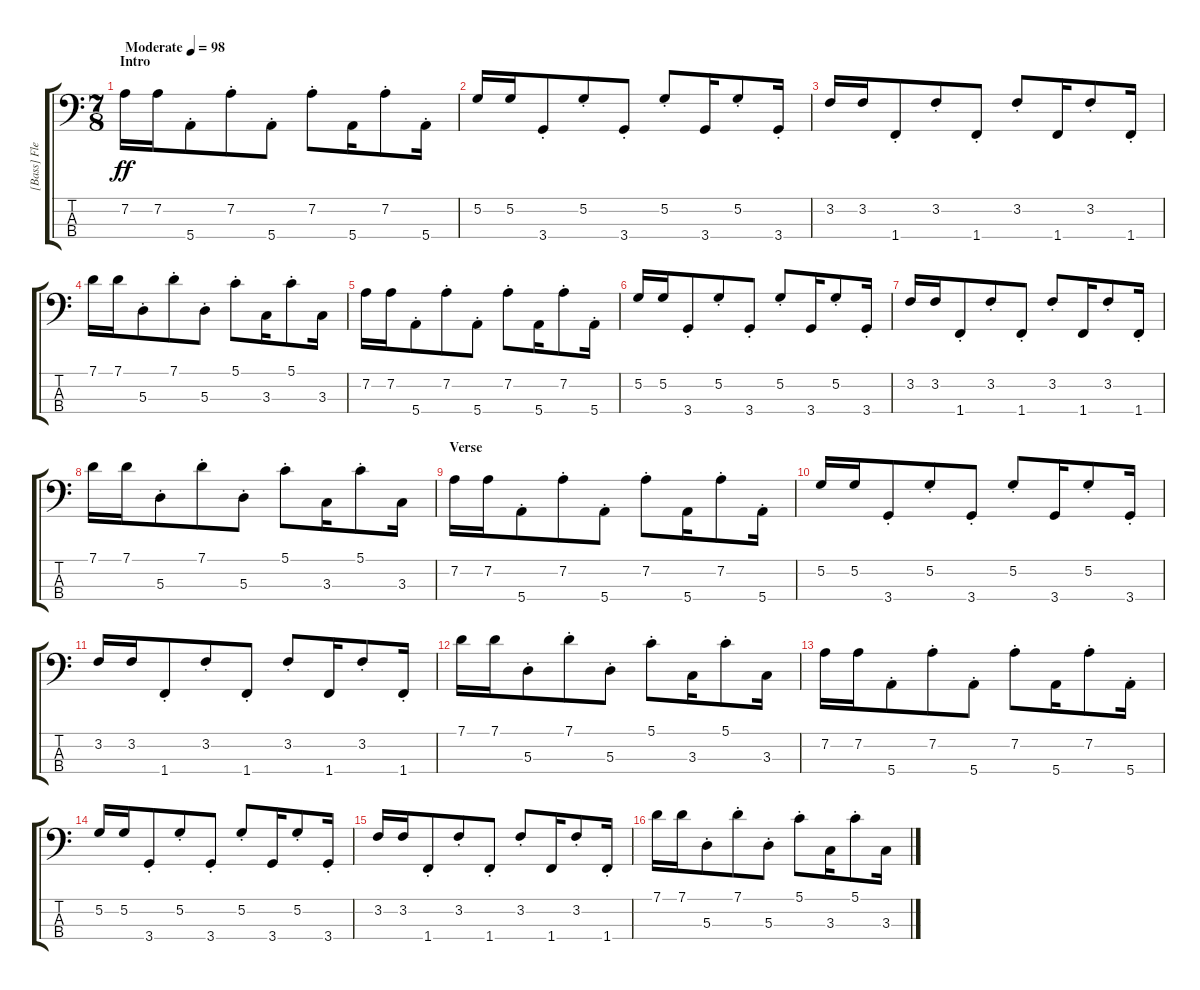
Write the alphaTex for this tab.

\track ("[Bass] Flea" "[Bass] Fle") {instrument electricbassfinger}
\staff {score tabs}
\tuning (G2 D2 A1 E1) {hide}
\ts (7 8)
\section ("" "Intro")
\tempo (98 "Moderate")
\clef f4
\ks c
7.2.16{dy ff instrument electricbassfinger} 7.2.16 5.4{st}.8 7.2{st}.8 5.4{st}.8 7.2{st}.8 5.4.16 7.2{st}.8 5.4{st}.16 |
5.2.16 5.2.16 3.4{st}.8 5.2{st}.8 3.4{st}.8 5.2{st}.8 3.4.16 5.2{st}.8 3.4{st}.16 |
3.2.16 3.2.16 1.4{st}.8 3.2{st}.8 1.4{st}.8 3.2{st}.8 1.4.16 3.2{st}.8 1.4{st}.16 |
7.1.16 7.1.16 5.3{st}.8 7.1{st}.8 5.3{st}.8 5.1{st}.8 3.3.16 5.1{st}.8 3.3.16 |
7.2.16 7.2.16 5.4{st}.8 7.2{st}.8 5.4{st}.8 7.2{st}.8 5.4.16 7.2{st}.8 5.4{st}.16 |
5.2.16 5.2.16 3.4{st}.8 5.2{st}.8 3.4{st}.8 5.2{st}.8 3.4.16 5.2{st}.8 3.4{st}.16 |
3.2.16 3.2.16 1.4{st}.8 3.2{st}.8 1.4{st}.8 3.2{st}.8 1.4.16 3.2{st}.8 1.4{st}.16 |
7.1.16 7.1.16 5.3{st}.8 7.1{st}.8 5.3{st}.8 5.1{st}.8 3.3.16 5.1{st}.8 3.3.16 |
\section ("" "Verse")
7.2.16 7.2.16 5.4{st}.8 7.2{st}.8 5.4{st}.8 7.2{st}.8 5.4.16 7.2{st}.8 5.4{st}.16 |
5.2.16 5.2.16 3.4{st}.8 5.2{st}.8 3.4{st}.8 5.2{st}.8 3.4.16 5.2{st}.8 3.4{st}.16 |
3.2.16 3.2.16 1.4{st}.8 3.2{st}.8 1.4{st}.8 3.2{st}.8 1.4.16 3.2{st}.8 1.4{st}.16 |
7.1.16 7.1.16 5.3{st}.8 7.1{st}.8 5.3{st}.8 5.1{st}.8 3.3.16 5.1{st}.8 3.3.16 |
7.2.16 7.2.16 5.4{st}.8 7.2{st}.8 5.4{st}.8 7.2{st}.8 5.4.16 7.2{st}.8 5.4{st}.16 |
5.2.16 5.2.16 3.4{st}.8 5.2{st}.8 3.4{st}.8 5.2{st}.8 3.4.16 5.2{st}.8 3.4{st}.16 |
3.2.16 3.2.16 1.4{st}.8 3.2{st}.8 1.4{st}.8 3.2{st}.8 1.4.16 3.2{st}.8 1.4{st}.16 |
7.1.16 7.1.16 5.3{st}.8 7.1{st}.8 5.3{st}.8 5.1{st}.8 3.3.16 5.1{st}.8 3.3.16
